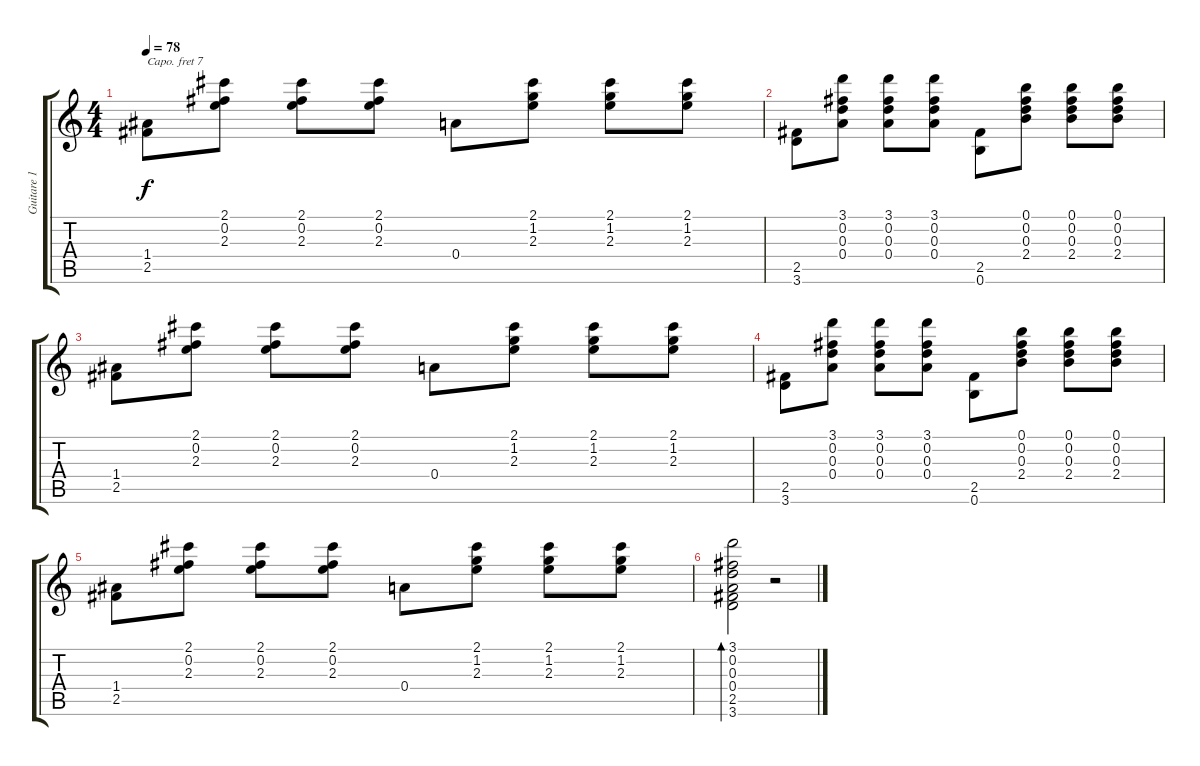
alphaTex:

\track ("Guitare 1" "Guitare 1") {instrument acousticguitarsteel}
\staff {score tabs}
\capo 7
\tuning (E4 B3 G3 D3 A2 E2) {hide}
\ts (4 4)
\tempo 78
\clef g2
\ks c
(1.4 2.5).8{dy f} (2.1 0.2 2.3).8 (2.1 0.2 2.3).8 (2.1 0.2 2.3).8 0.4.8 (2.1 1.2 2.3).8 (2.1 1.2 2.3).8 (2.1 1.2 2.3).8 |
(2.5 3.6).8 (3.1 0.2 0.3 0.4).8 (3.1 0.2 0.3 0.4).8 (3.1 0.2 0.3 0.4).8 (2.5 0.6).8 (0.1 0.2 0.3 2.4).8 (0.1 0.2 0.3 2.4).8 (0.1 0.2 0.3 2.4).8 |
(1.4 2.5).8 (2.1 0.2 2.3).8 (2.1 0.2 2.3).8 (2.1 0.2 2.3).8 0.4.8 (2.1 1.2 2.3).8 (2.1 1.2 2.3).8 (2.1 1.2 2.3).8 |
(2.5 3.6).8 (3.1 0.2 0.3 0.4).8 (3.1 0.2 0.3 0.4).8 (3.1 0.2 0.3 0.4).8 (2.5 0.6).8 (0.1 0.2 0.3 2.4).8 (0.1 0.2 0.3 2.4).8 (0.1 0.2 0.3 2.4).8 |
(1.4 2.5).8 (2.1 0.2 2.3).8 (2.1 0.2 2.3).8 (2.1 0.2 2.3).8 0.4.8 (2.1 1.2 2.3).8 (2.1 1.2 2.3).8 (2.1 1.2 2.3).8 |
(3.1 0.2 0.3 0.4 2.5 3.6).2{bd 120} r.2
